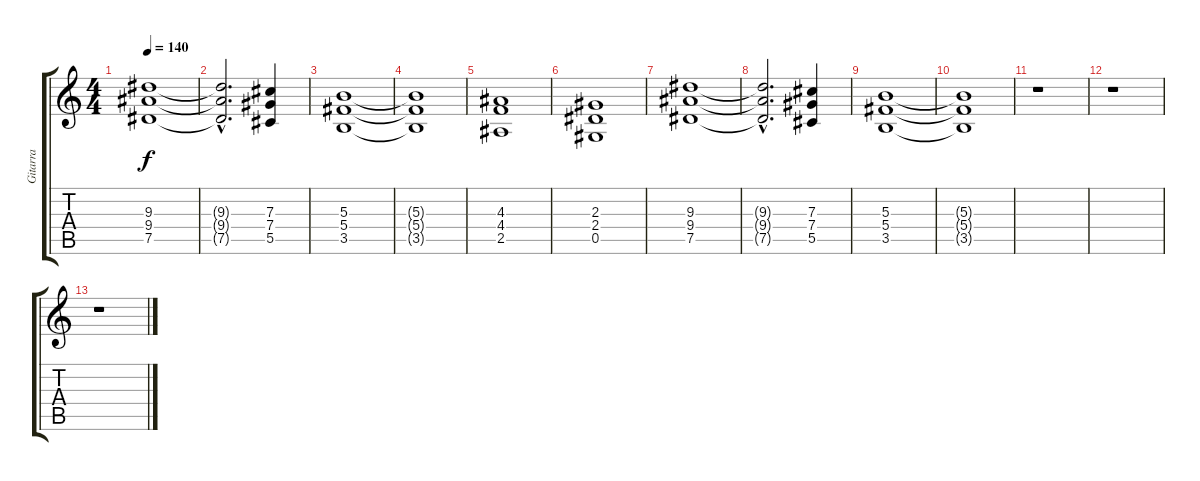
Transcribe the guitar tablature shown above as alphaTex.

\track ("Gitarra" "Gitarra") {instrument distortionguitar}
\staff {score tabs}
\tuning (Eb4 Bb3 Gb3 Db3 Ab2 Eb2) {hide}
\ts (4 4)
\tempo 140
\clef g2
\ks c
(9.3 9.4 7.5).1{dy f} |
(9.3{hac t} 9.4{hac t} 7.5{hac t}).2{d} (7.3 7.4 5.5).4 |
(5.3 5.4 3.5).1 |
(5.3{t} 5.4{t} 3.5{t}).1 |
(4.3 4.4 2.5).1 |
(2.3 2.4 0.5).1 |
(9.3 9.4 7.5).1 |
(9.3{hac t} 9.4{hac t} 7.5{hac t}).2{d} (7.3 7.4 5.5).4 |
(5.3 5.4 3.5).1 |
(5.3{t} 5.4{t} 3.5{t}).1 |
r.1 |
r.1 |
r.1
